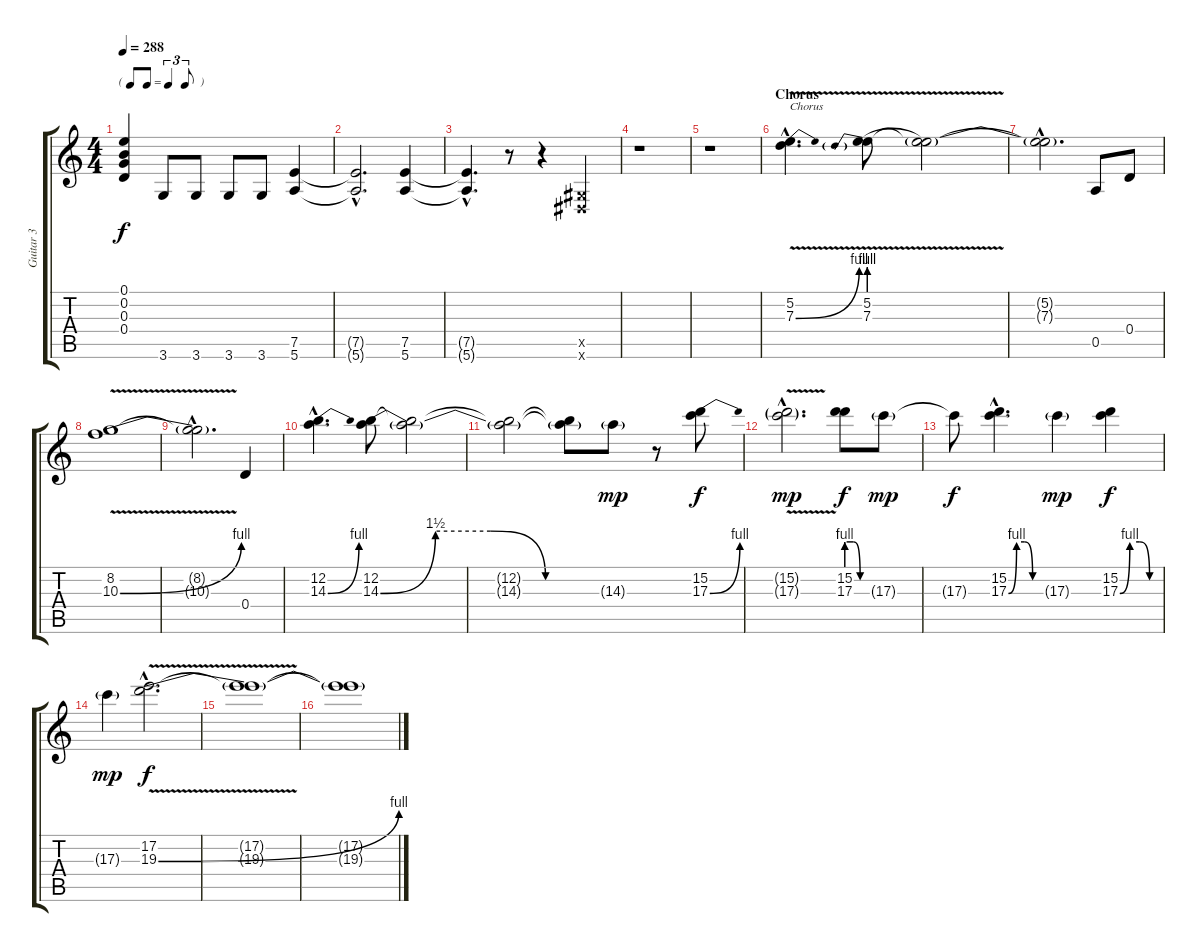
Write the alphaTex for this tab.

\track ("Guitar 3" "Guitar 3") {instrument overdrivenguitar}
\staff {score tabs}
\tuning (E4 B3 G3 D3 A2 E2) {hide}
\ts (4 4)
\tf triplet8th
\tempo 288
\clef g2
\ks c
(0.1{t} 0.2{t} 0.3{t} 0.4{t}).4{dy f} 3.6.8 3.6.8 3.6.8 3.6.8 (7.5 5.6).4 |
(7.5{hac t} 5.6{hac t}).2{d} (7.5 5.6).4 |
(7.5{hac t} 5.6{hac t}).4{d} r.8 r.4 (-1.5{x} -1.6{x}).4 |
r.1 |
r.1 |
\section ("" "Chorus")
(5.2{v hac} 7.3{be (bend 0 0 60 4) v hac}).4{d txt "Chorus"} (5.2{v} 7.3{be (prebend 0 4 60 4) v}).8 (5.2{t} 7.3{t}).2 |
(5.2{hac t} 7.3{hac t}).2{d} 0.5.8 0.4.8 |
(8.2{v} 10.3{be (bend 0 0 60 4) v}).1 |
(8.2{hac t} 10.3{hac t}).2{d} 0.4.4 |
(12.2{hac} 14.3{be (bend 0 0 60 4) hac}).4{d} (12.2 14.3{be (custom 0 0 15 6 30 6 45 0 60 0)}).8 (12.2{t} 14.3{t}).2 |
(12.2{t} 14.3{t}).2 (12.2{t} 14.3{t}).8 14.3{g}.8{dy mp} r.8 (15.2 17.3{be (bend 0 0 60 4)}).8{dy f} |
(15.2{v g hac} 17.3{v g hac}).2{d dy mp} (15.2 17.3{be (custom 0 4 20 4 40 0 60 0)}).8{dy f} 17.3{g}.8{dy mp} |
17.3{t}.8{dy f} (15.2{hac} 17.3{be (custom 0 0 15 4 30 4 45 0 60 0) hac}).4{d} 17.3{g}.4{dy mp} (15.2 17.3{be (custom 0 0 15 4 30 4 45 0 60 0)}).4{dy f} |
17.3{g}.4{dy mp} (17.2{v hac} 19.3{be (bend 0 0 60 4) v hac}).2{d dy f} |
(17.2{t} 19.3{t}).1 |
(17.2{t} 19.3{t}).1
